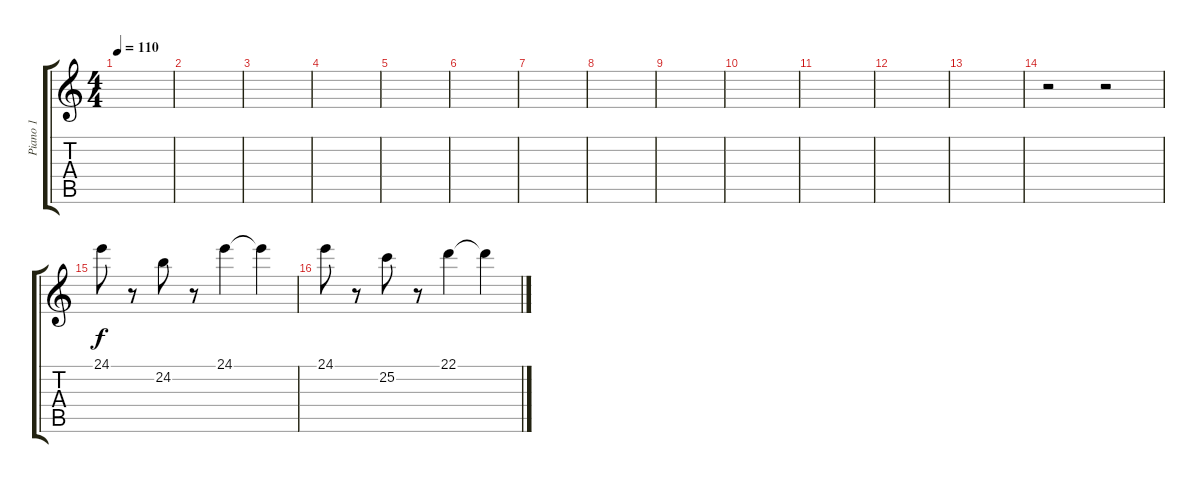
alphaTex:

\track ("Piano 1" "Piano 1") {instrument acousticgrandpiano}
\staff {score tabs}
\tuning (E4 B3 G3 D3 A2 E2) {hide}
\ts (4 4)
\tempo 110
\clef g2
\ks c
|
|
|
|
|
|
|
|
|
|
|
|
|
r.2 r.2 |
24.1.8{volume 10} r.8 24.2.8 r.8 24.1.4 24.1{t}.4 |
24.1.8 r.8 25.2.8 r.8 22.1.4 22.1{t}.4
